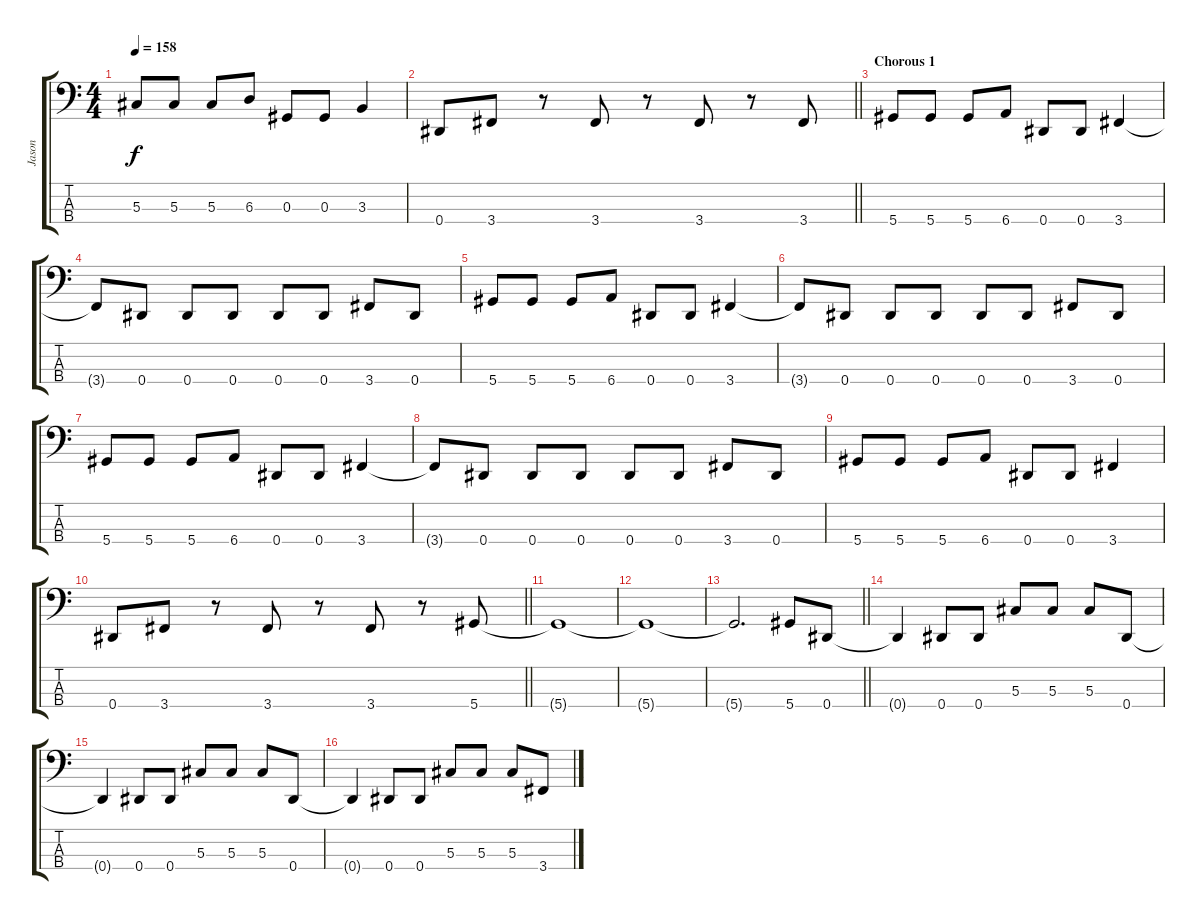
\track ("Jason" "Jason") {instrument electricbassfinger}
\staff {score tabs}
\tuning (Gb2 Db2 Ab1 Eb1) {hide}
\ts (4 4)
\tempo 158
\clef f4
\ks c
5.3.8{dy f} 5.3.8 5.3.8 6.3.8 0.3.8 0.3.8 3.3.4 |
\barLineRight lightlight
0.4.8 3.4.8 r.8 3.4.8 r.8 3.4.8 r.8 3.4.8 |
\section ("" "Chorous 1")
5.4.8 5.4.8 5.4.8 6.4.8 0.4.8 0.4.8 3.4.4 |
3.4{t}.8 0.4.8 0.4.8 0.4.8 0.4.8 0.4.8 3.4.8 0.4.8 |
5.4.8 5.4.8 5.4.8 6.4.8 0.4.8 0.4.8 3.4.4 |
3.4{t}.8 0.4.8 0.4.8 0.4.8 0.4.8 0.4.8 3.4.8 0.4.8 |
5.4.8 5.4.8 5.4.8 6.4.8 0.4.8 0.4.8 3.4.4 |
3.4{t}.8 0.4.8 0.4.8 0.4.8 0.4.8 0.4.8 3.4.8 0.4.8 |
5.4.8 5.4.8 5.4.8 6.4.8 0.4.8 0.4.8 3.4.4 |
\barLineRight lightlight
0.4.8 3.4.8 r.8 3.4.8 r.8 3.4.8 r.8 5.4.8 |
\section ("" "")
5.4{t}.1 |
5.4{t}.1 |
\barLineRight lightlight
5.4{t}.2{d} 5.4.8 0.4.8 |
\section ("" "")
0.4{t}.4 0.4.8 0.4.8 5.3.8 5.3.8 5.3.8 0.4.8 |
0.4{t}.4 0.4.8 0.4.8 5.3.8 5.3.8 5.3.8 0.4.8 |
0.4{t}.4 0.4.8 0.4.8 5.3.8 5.3.8 5.3.8 3.4.8
